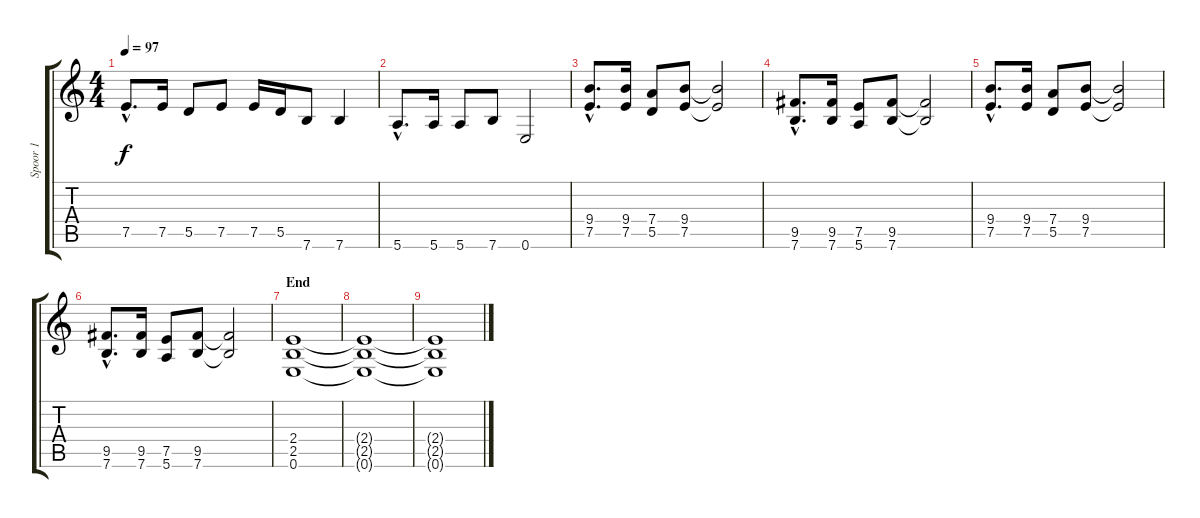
\track ("Spoor 1" "Spoor 1") {instrument overdrivenguitar}
\staff {score tabs}
\tuning (E4 B3 G3 D3 A2 E2) {hide}
\ts (4 4)
\tempo 97
\clef g2
\ks c
7.5{hac}.8{d dy f} 7.5.16 5.5.8 7.5.8 7.5.16 5.5.16 7.6.8 7.6.4 |
5.6{hac}.8{d} 5.6.16 5.6.8 7.6.8 0.6.2 |
(9.4{hac} 7.5{hac}).8{d} (9.4 7.5).16 (7.4 5.5).8 (9.4 7.5).8 (9.4{t} 7.5{t}).2 |
(9.5{hac} 7.6{hac}).8{d} (9.5 7.6).16 (7.5 5.6).8 (9.5 7.6).8 (9.5{t} 7.6{t}).2 |
(9.4{hac} 7.5{hac}).8{d} (9.4 7.5).16 (7.4 5.5).8 (9.4 7.5).8 (9.4{t} 7.5{t}).2 |
(9.5{hac} 7.6{hac}).8{d} (9.5 7.6).16 (7.5 5.6).8 (9.5 7.6).8 (9.5{t} 7.6{t}).2 |
\section ("" "End")
(2.4 2.5 0.6).1{volume 4} |
(2.4{t} 2.5{t} 0.6{t}).1 |
(2.4{t} 2.5{t} 0.6{t}).1
